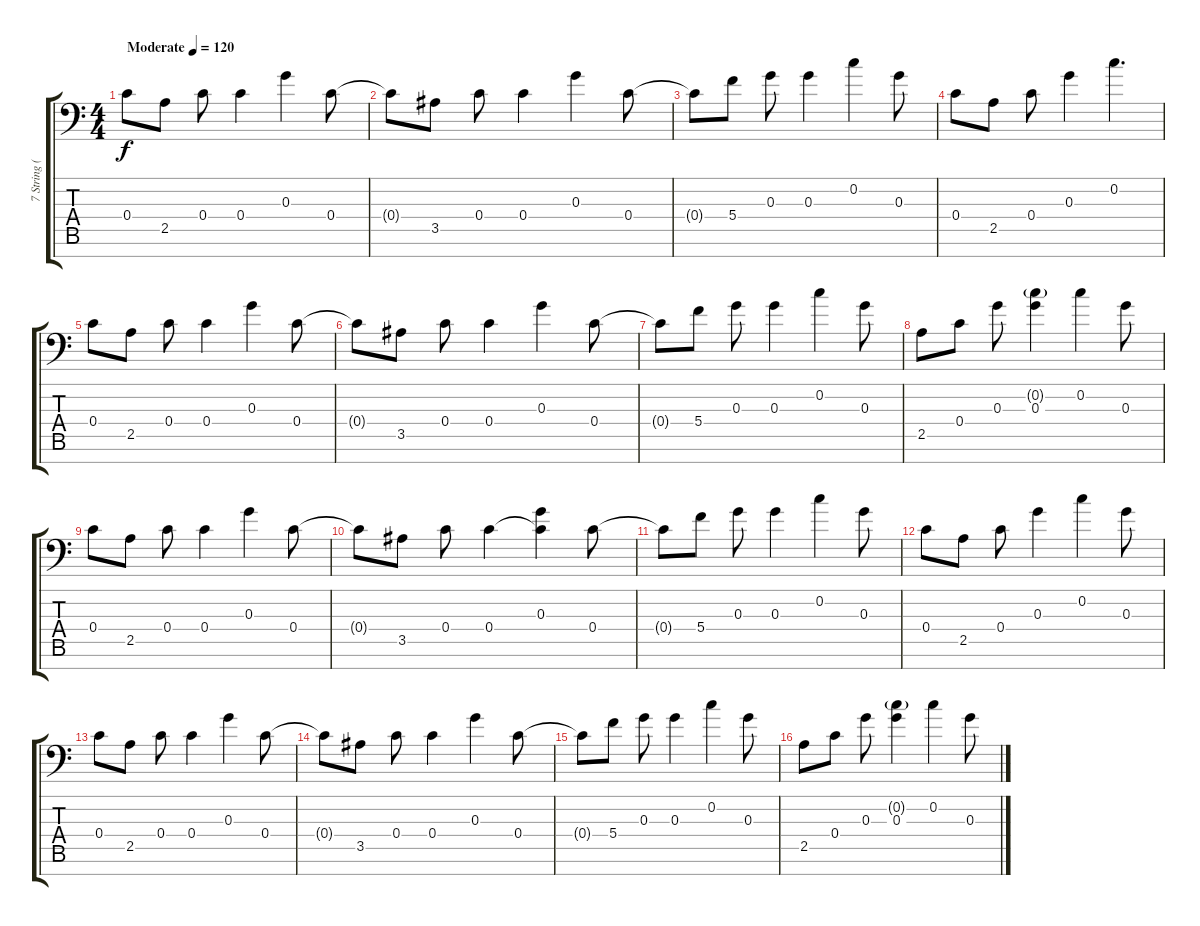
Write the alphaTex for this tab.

\track ("7 String (same notes)" "7 String (") {mute instrument acousticguitarsteel}
\staff {score tabs}
\tuning (E4 C4 G3 C3 G2 C2 G1) {hide}
\ts (4 4)
\tempo (120 "Moderate")
\clef f4
\ks c
0.4.8{dy f instrument acousticguitarsteel} 2.5.8 0.4.8 0.4.4 0.3.4 0.4.8 |
0.4{t}.8 3.5.8 0.4.8 0.4.4 0.3.4 0.4.8 |
0.4{t}.8 5.4.8 0.3.8 0.3.4 0.2.4 0.3.8 |
0.4.8 2.5.8 0.4.8 0.3.4 0.2.4{d} |
0.4.8 2.5.8 0.4.8 0.4.4 0.3.4 0.4.8 |
0.4{t}.8 3.5.8 0.4.8 0.4.4 0.3.4 0.4.8 |
0.4{t}.8 5.4.8 0.3.8 0.3.4 0.2.4 0.3.8 |
2.5.8 0.4.8 0.3.8 (0.2{g} 0.3).4 0.2.4 0.3.8 |
0.4.8 2.5.8 0.4.8 0.4.4 0.3.4 0.4.8 |
0.4{t}.8 3.5.8 0.4.8 0.4.4 (0.3 0.4{t}).4 0.4.8 |
0.4{t}.8 5.4.8 0.3.8 0.3.4 0.2.4 0.3.8 |
0.4.8 2.5.8 0.4.8 0.3.4 0.2.4 0.3.8 |
0.4.8 2.5.8 0.4.8 0.4.4 0.3.4 0.4.8 |
0.4{t}.8 3.5.8 0.4.8 0.4.4 0.3.4 0.4.8 |
0.4{t}.8 5.4.8 0.3.8 0.3.4 0.2.4 0.3.8 |
2.5.8 0.4.8 0.3.8 (0.2{g} 0.3).4 0.2.4 0.3.8
